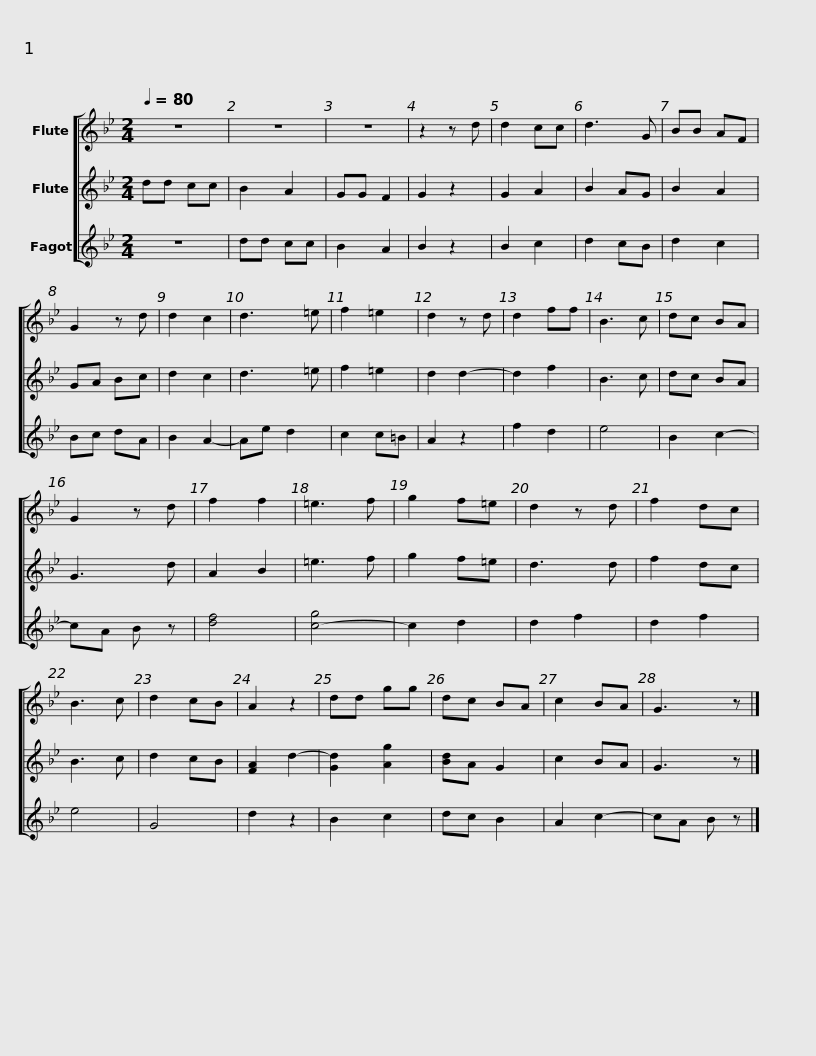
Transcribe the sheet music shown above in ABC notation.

X:1
%%score [ 1 2 3 ]
L:1/8
Q:1/4=80
M:2/4
I:linebreak $
K:Bb
V:1 treble
V:2 treble
V:3 treble
V:1
 z4 | z4 | z4 | z2 z d | d2 cc | %5
 d3 G | BB AF | G2 z d | d2 c2 | d3 =e | %10
 f2 =e2 |$ d2 z d | d2 ff | B3 c | dc BA | %15
 G2 z d | f2 f2 | =e3 f | g2 f=e | d2 z d | %20
 f2 dc | B3 c | d2 cB | A2 z2 |$ dd gg | %25
 dc BA | c2 BA | G3 z |] %28
V:2
 dd cc | B2 A2 | GG F2 | G2 z2 | G2 A2 | %5
 B2 AG | B2 A2 | GA Bc | d2 c2 | d3 =e | %10
 f2 =e2 |$ d2 d2- | d2 f2 | B3 c | dc BA | %15
 G3 d | A2 B2 | =e3 f | g2 f=e | d3 d | %20
 f2 dc | B3 c | d2 cB | [FA]2 d2- |$ [Gd]2 [Ag]2 | %25
 [Bd]A G2 | c2 BA | G3 z |] %28
V:3
 z4 | dd cc | B2 A2 | B2 z2 | B2 c2 | %5
 d2 cB | d2 c2 | Bc dA | B2 A2- | Ae d2 | %10
 c2 c=B |$ A2 z2 | f2 d2 | e4 | B2 c2- | %15
 cA B z | [df]4 | [c-g]4 | c2 d2 | d2 f2 | %20
 d2 f2 | e4 | G4 | d2 z2 |$ B2 c2 | %25
 dc B2 | A2 c2- | cA B z |] %28
